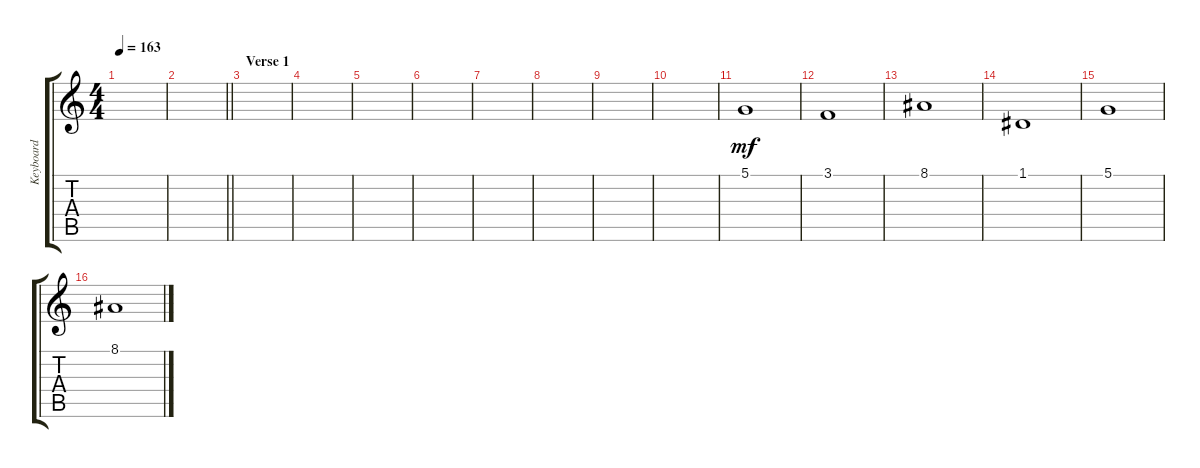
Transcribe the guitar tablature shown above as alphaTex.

\track ("Keyboard" "Keyboard") {instrument honkytonkpiano}
\staff {score tabs}
\tuning (D4 A3 F3 C3 G2 D2) {hide}
\ts (4 4)
\tempo 163
\clef g2
\ks c
|
\barLineRight lightlight
|
\section ("" "Verse 1")
|
|
|
|
|
|
|
|
5.1.1{dy mf} |
3.1.1 |
8.1.1 |
1.1.1 |
5.1.1 |
8.1.1
